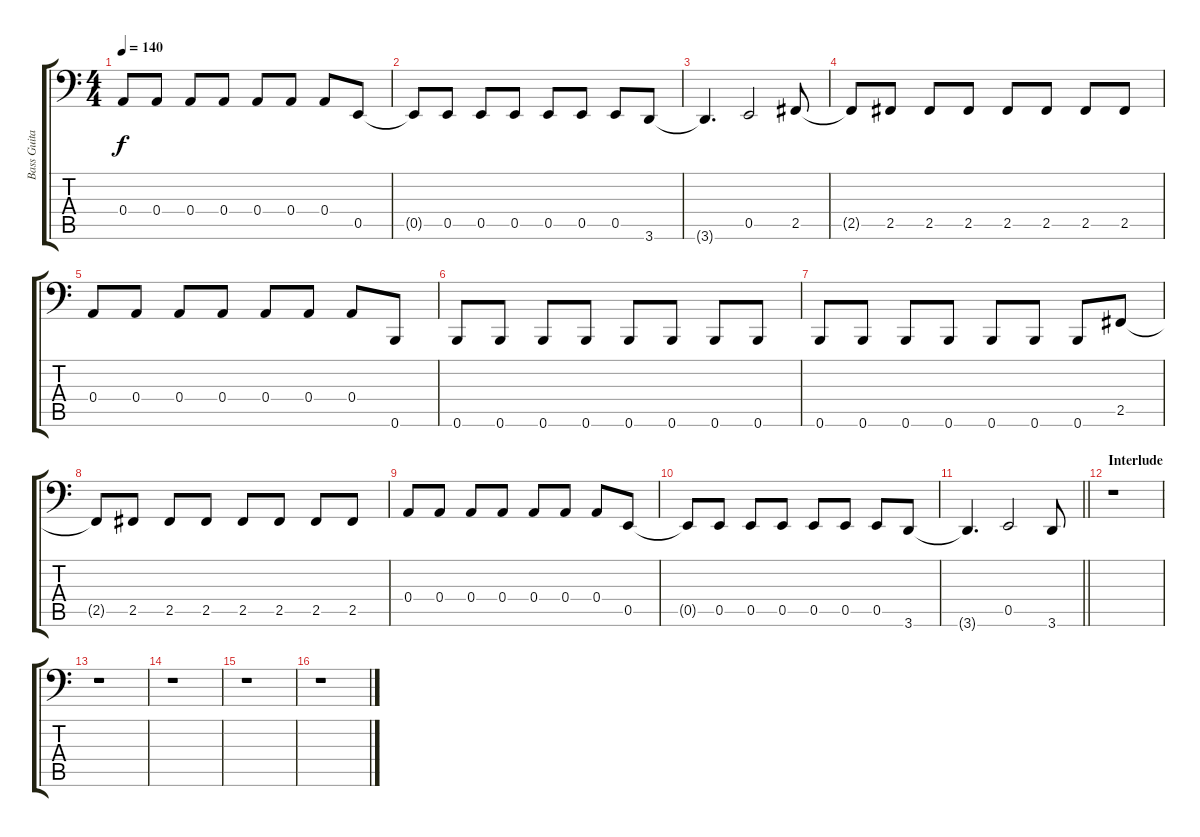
\track ("Bass Guitar" "Bass Guita") {instrument electricbassfinger}
\staff {score tabs}
\tuning (C3 G2 D2 A1 E1 B0) {hide}
\ts (4 4)
\tempo 140
\clef f4
\ks c
0.4.8{dy f} 0.4.8 0.4.8 0.4.8 0.4.8 0.4.8 0.4.8 0.5.8 |
0.5{t}.8 0.5.8 0.5.8 0.5.8 0.5.8 0.5.8 0.5.8 3.6.8 |
3.6{t}.4{d} 0.5.2 2.5.8 |
2.5{t}.8 2.5.8 2.5.8 2.5.8 2.5.8 2.5.8 2.5.8 2.5.8 |
0.4.8 0.4.8 0.4.8 0.4.8 0.4.8 0.4.8 0.4.8 0.6.8 |
0.6.8 0.6.8 0.6.8 0.6.8 0.6.8 0.6.8 0.6.8 0.6.8 |
0.6.8 0.6.8 0.6.8 0.6.8 0.6.8 0.6.8 0.6.8 2.5.8 |
2.5{t}.8 2.5.8 2.5.8 2.5.8 2.5.8 2.5.8 2.5.8 2.5.8 |
0.4.8 0.4.8 0.4.8 0.4.8 0.4.8 0.4.8 0.4.8 0.5.8 |
0.5{t}.8 0.5.8 0.5.8 0.5.8 0.5.8 0.5.8 0.5.8 3.6.8 |
\barLineRight lightlight
3.6{t}.4{d} 0.5.2 3.6.8 |
\section ("" "Interlude")
r.1 |
r.1 |
r.1 |
r.1 |
r.1
